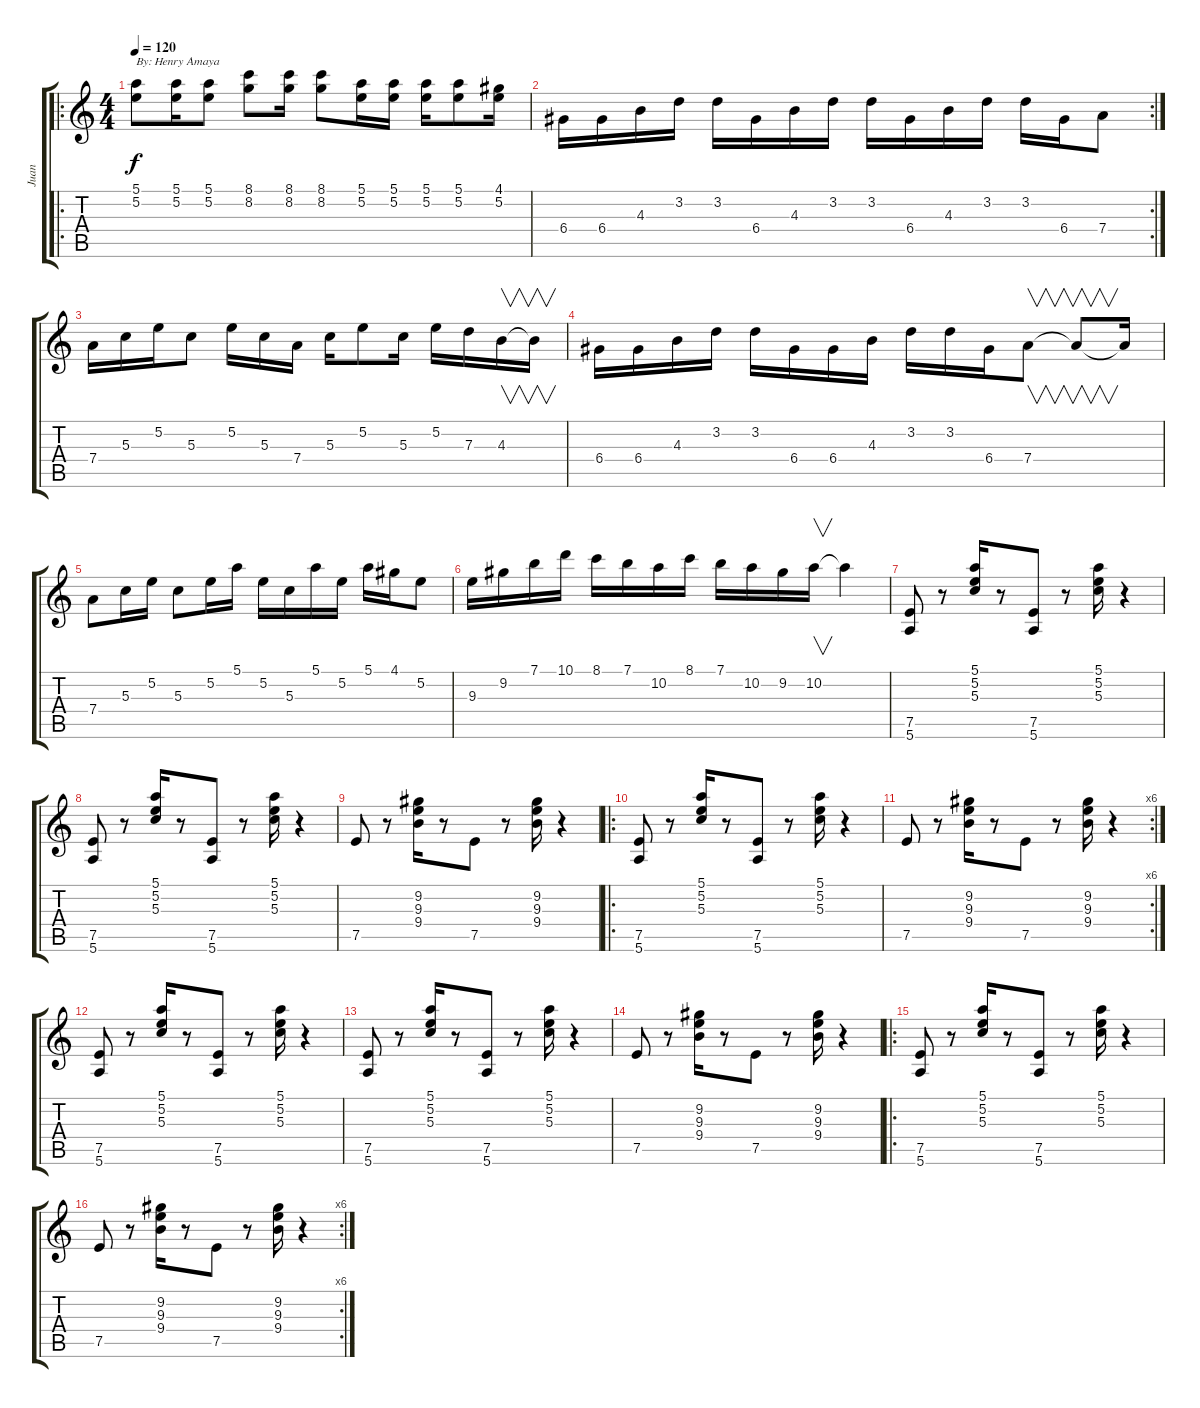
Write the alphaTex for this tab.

\track ("Juan" "Juan") {instrument overdrivenguitar}
\staff {score tabs}
\tuning (E4 B3 G3 D3 A2 E2) {hide}
\ro
\ts (4 4)
\tempo 120
\clef g2
\ks c
(5.1 5.2).8{txt "By: Henry Amaya" dy f instrument overdrivenguitar} (5.1 5.2).16 (5.1 5.2).8 (8.1 8.2).8 (8.1 8.2).16 (8.1 8.2).8 (5.1 5.2).16 (5.1 5.2).16 (5.1 5.2).16 (5.1 5.2).8 (4.1 5.2).16 |
\rc 2
6.4.16 6.4.16 4.3.16 3.2.16 3.2.16 6.4.16 4.3.16 3.2.16 3.2.16 6.4.16 4.3.16 3.2.16 3.2.16 6.4.16 7.4.8 |
7.4.16 5.3.16 5.2.16 5.3.8 5.2.16 5.3.16 7.4.16 5.3.16 5.2.8 5.3.16 5.2.16 7.3.16 4.3.16{v} 4.3{t}.16{v} |
6.4.16 6.4.16 4.3.16 3.2.16 3.2.16 6.4.16 6.4.16 4.3.16 3.2.16 3.2.16 6.4.16 7.4.8{v} 7.4{t}.8{v} 7.4{t}.16 |
7.4.8 5.3.16 5.2.16 5.3.8 5.2.16 5.1.16 5.2.16 5.3.16 5.1.16 5.2.16 5.1.16 4.1.16 5.2.8 |
9.3.16 9.2.16 7.1.16 10.1.16 8.1.16 7.1.16 10.2.16 8.1.16 7.1.16 10.2.16 9.2.16 10.2.16{v} 10.2{t}.4 |
(7.5 5.6).8 r.8 (5.1 5.2 5.3).16 r.8 (7.5 5.6).8 r.8 (5.1 5.2 5.3).16 r.4 |
(7.5 5.6).8 r.8 (5.1 5.2 5.3).16 r.8 (7.5 5.6).8 r.8 (5.1 5.2 5.3).16 r.4 |
7.5.8 r.8 (9.2 9.3 9.4).16 r.8 7.5.8 r.8 (9.2 9.3 9.4).16 r.4 |
\ro
(7.5 5.6).8 r.8 (5.1 5.2 5.3).16 r.8 (7.5 5.6).8 r.8 (5.1 5.2 5.3).16 r.4 |
\rc 6
7.5.8 r.8 (9.2 9.3 9.4).16 r.8 7.5.8 r.8 (9.2 9.3 9.4).16 r.4 |
(7.5 5.6).8 r.8 (5.1 5.2 5.3).16 r.8 (7.5 5.6).8 r.8 (5.1 5.2 5.3).16 r.4 |
(7.5 5.6).8 r.8 (5.1 5.2 5.3).16 r.8 (7.5 5.6).8 r.8 (5.1 5.2 5.3).16 r.4 |
7.5.8 r.8 (9.2 9.3 9.4).16 r.8 7.5.8 r.8 (9.2 9.3 9.4).16 r.4 |
\ro
(7.5 5.6).8 r.8 (5.1 5.2 5.3).16 r.8 (7.5 5.6).8 r.8 (5.1 5.2 5.3).16 r.4 |
\rc 6
7.5.8 r.8 (9.2 9.3 9.4).16 r.8 7.5.8 r.8 (9.2 9.3 9.4).16 r.4
